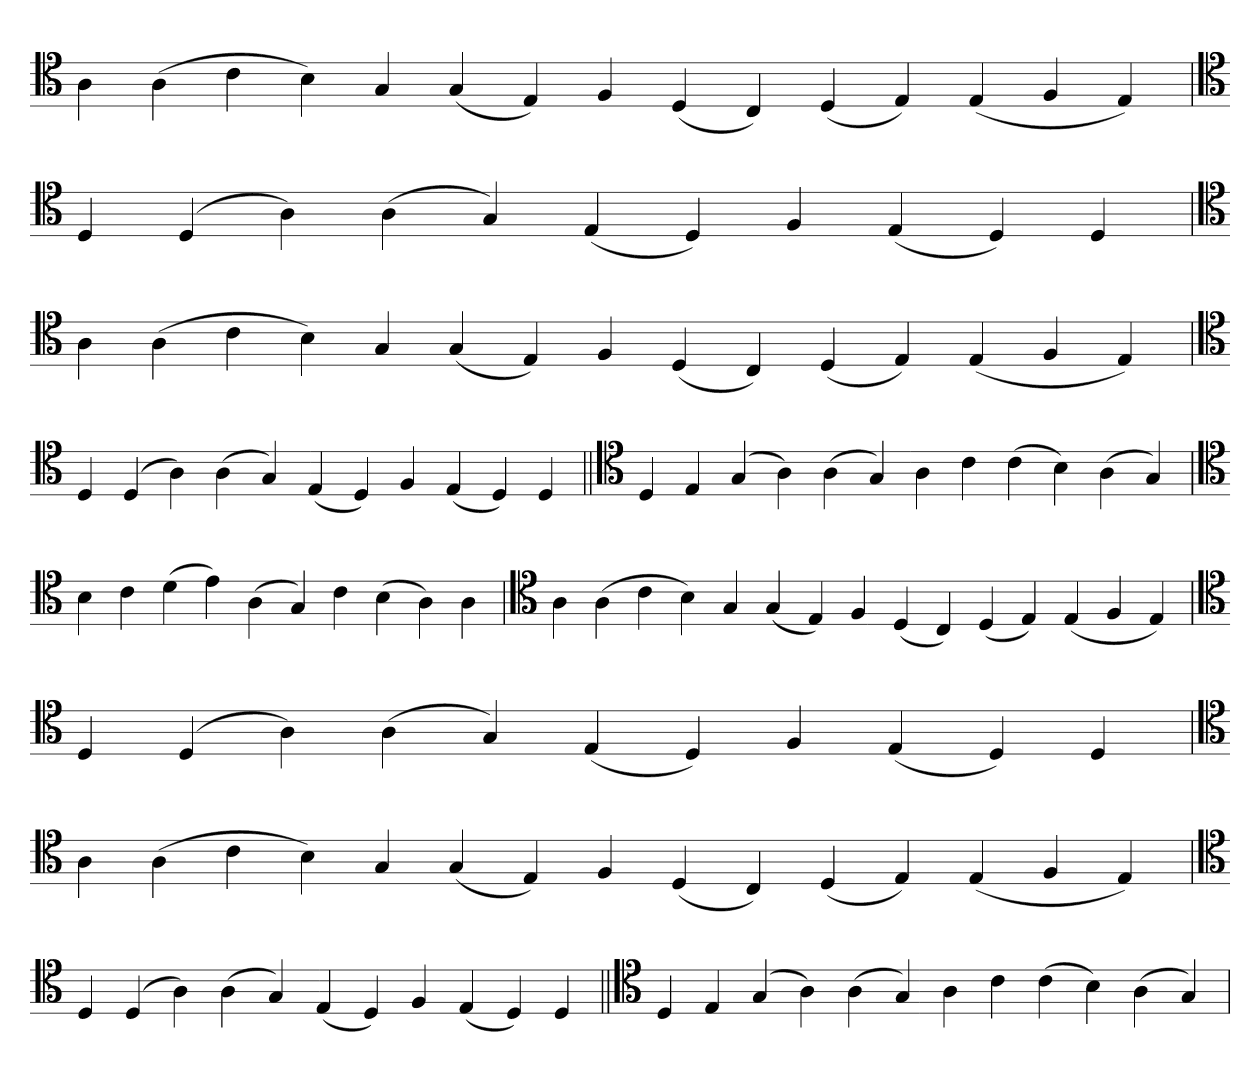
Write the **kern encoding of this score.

**kern
*part1
*staff1
*clefC4
=
4A
(4A
4c
4B)
4G
(4G
4E)
4F
(4D
4C)
(4D
4E)
(4E
4F
4E)
=`
*clefC4
4D
(4D
4A)
(4A
4G)
(4E
4D)
4F
(4E
4D)
4D
=
*clefC4
4A
(4A
4c
4B)
4G
(4G
4E)
4F
(4D
4C)
(4D
4E)
(4E
4F
4E)
=`
*clefC4
4D
(4D
4A)
(4A
4G)
(4E
4D)
4F
(4E
4D)
4D
=||
*clefC4
4D
4E
(4G
4A)
(4A
4G)
4A
4c
(4c
4B)
(4A
4G)
=`
*clefC4
4B
4c
(4d
4e)
(4A
4G)
4c
(4B
4A)
4A
=
*clefC4
4A
(4A
4c
4B)
4G
(4G
4E)
4F
(4D
4C)
(4D
4E)
(4E
4F
4E)
=`
*clefC4
4D
(4D
4A)
(4A
4G)
(4E
4D)
4F
(4E
4D)
4D
=
*clefC4
4A
(4A
4c
4B)
4G
(4G
4E)
4F
(4D
4C)
(4D
4E)
(4E
4F
4E)
=`
*clefC4
4D
(4D
4A)
(4A
4G)
(4E
4D)
4F
(4E
4D)
4D
=||
*clefC4
4D
4E
(4G
4A)
(4A
4G)
4A
4c
(4c
4B)
(4A
4G)
=`
*-
